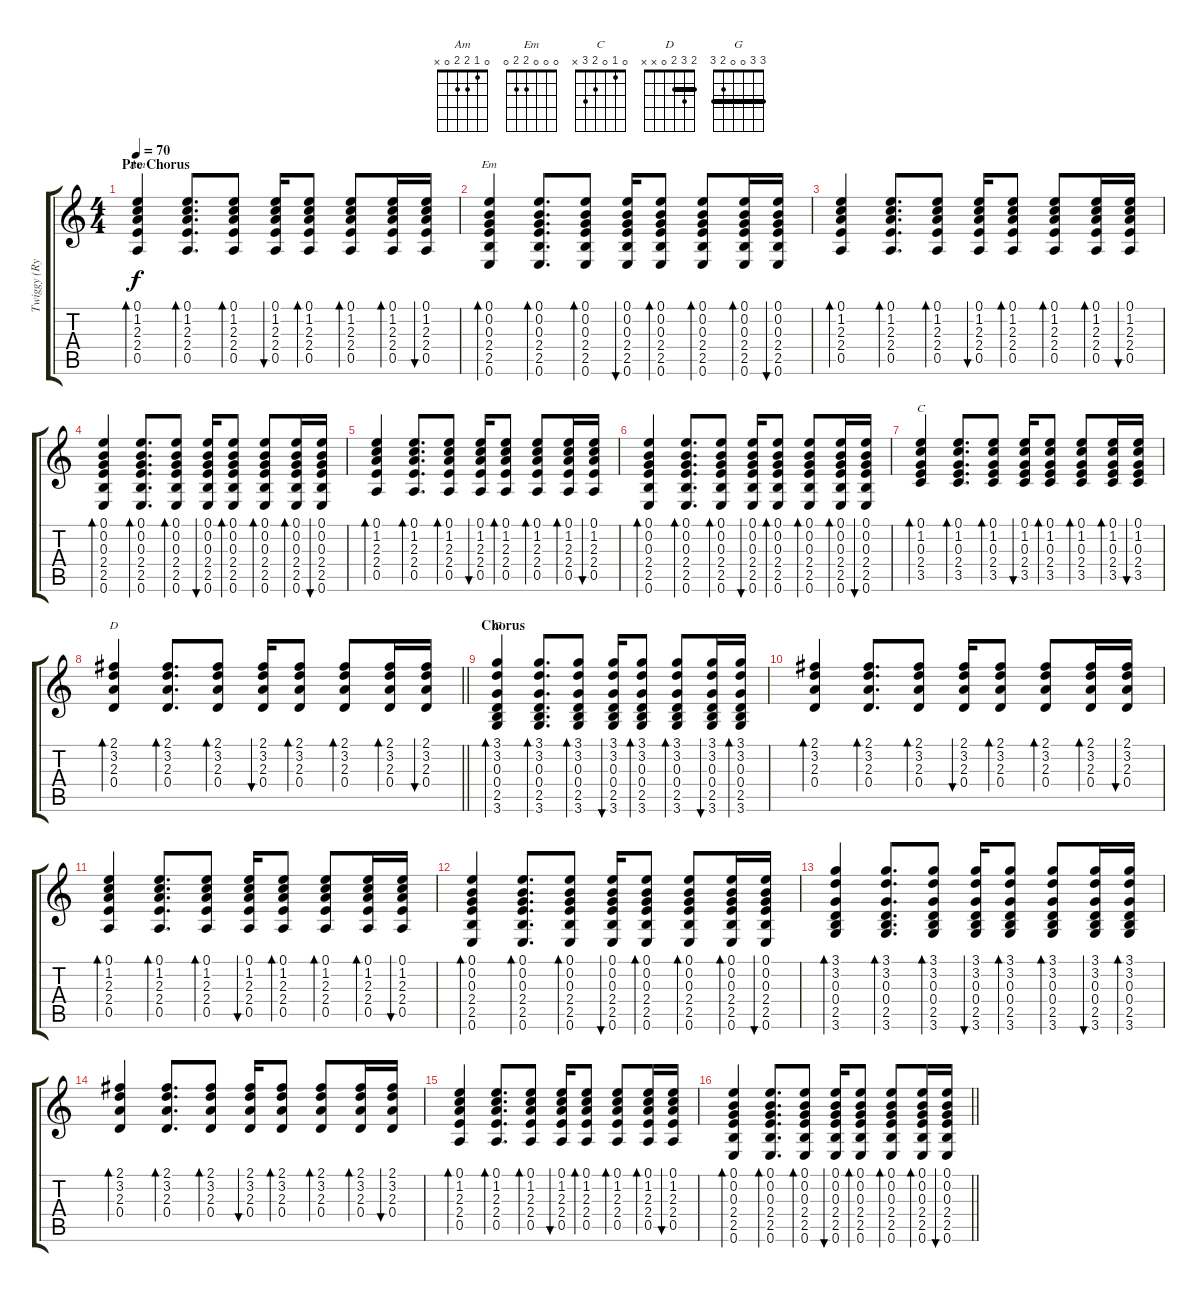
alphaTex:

\track ("Twiggy (Rythm)" "Twiggy (Ry") {instrument acousticguitarsteel}
\staff {score tabs}
\tuning (E4 B3 G3 D3 A2 E2) {hide}
\chord ("Am" 0 1 2 2 0 x)
\chord ("Em" 0 0 0 2 2 0)
\chord ("C" 0 1 0 2 3 x)
\chord ("D" 2 3 2 0 x x) {barre 2}
\chord ("G" 3 3 0 0 2 3) {barre 3}
\ts (4 4)
\section ("" "Pre Chorus")
\tempo 70
\clef g2
\ks c
(0.1 1.2 2.3 2.4 0.5).4{bd 60 ch "Am" dy f} (0.1 1.2 2.3 2.4 0.5).8{d bd 60} (0.1 1.2 2.3 2.4 0.5).8{bd 60} (0.1 1.2 2.3 2.4 0.5).16{bu 60} (0.1 1.2 2.3 2.4 0.5).8{bd 60} (0.1 1.2 2.3 2.4 0.5).8{bd 60} (0.1 1.2 2.3 2.4 0.5).16{bd 60} (0.1 1.2 2.3 2.4 0.5).16{bu 60} |
(0.1 0.2 0.3 2.4 2.5 0.6).4{bd 60 ch "Em"} (0.1 0.2 0.3 2.4 2.5 0.6).8{d bd 60} (0.1 0.2 0.3 2.4 2.5 0.6).8{bd 60} (0.1 0.2 0.3 2.4 2.5 0.6).16{bu 60} (0.1 0.2 0.3 2.4 2.5 0.6).8{bd 60} (0.1 0.2 0.3 2.4 2.5 0.6).8{bd 60} (0.1 0.2 0.3 2.4 2.5 0.6).16{bd 60} (0.1 0.2 0.3 2.4 2.5 0.6).16{bu 60} |
(0.1 1.2 2.3 2.4 0.5).4{bd 60} (0.1 1.2 2.3 2.4 0.5).8{d bd 60} (0.1 1.2 2.3 2.4 0.5).8{bd 60} (0.1 1.2 2.3 2.4 0.5).16{bu 60} (0.1 1.2 2.3 2.4 0.5).8{bd 60} (0.1 1.2 2.3 2.4 0.5).8{bd 60} (0.1 1.2 2.3 2.4 0.5).16{bd 60} (0.1 1.2 2.3 2.4 0.5).16{bu 60} |
(0.1 0.2 0.3 2.4 2.5 0.6).4{bd 60} (0.1 0.2 0.3 2.4 2.5 0.6).8{d bd 60} (0.1 0.2 0.3 2.4 2.5 0.6).8{bd 60} (0.1 0.2 0.3 2.4 2.5 0.6).16{bu 60} (0.1 0.2 0.3 2.4 2.5 0.6).8{bd 60} (0.1 0.2 0.3 2.4 2.5 0.6).8{bd 60} (0.1 0.2 0.3 2.4 2.5 0.6).16{bd 60} (0.1 0.2 0.3 2.4 2.5 0.6).16{bu 60} |
(0.1 1.2 2.3 2.4 0.5).4{bd 60} (0.1 1.2 2.3 2.4 0.5).8{d bd 60} (0.1 1.2 2.3 2.4 0.5).8{bd 60} (0.1 1.2 2.3 2.4 0.5).16{bu 60} (0.1 1.2 2.3 2.4 0.5).8{bd 60} (0.1 1.2 2.3 2.4 0.5).8{bd 60} (0.1 1.2 2.3 2.4 0.5).16{bd 60} (0.1 1.2 2.3 2.4 0.5).16{bu 60} |
(0.1 0.2 0.3 2.4 2.5 0.6).4{bd 60} (0.1 0.2 0.3 2.4 2.5 0.6).8{d bd 60} (0.1 0.2 0.3 2.4 2.5 0.6).8{bd 60} (0.1 0.2 0.3 2.4 2.5 0.6).16{bu 60} (0.1 0.2 0.3 2.4 2.5 0.6).8{bd 60} (0.1 0.2 0.3 2.4 2.5 0.6).8{bd 60} (0.1 0.2 0.3 2.4 2.5 0.6).16{bd 60} (0.1 0.2 0.3 2.4 2.5 0.6).16{bu 60} |
(0.1 1.2 0.3 2.4 3.5).4{bd 60 ch "C"} (0.1 1.2 0.3 2.4 3.5).8{d bd 60} (0.1 1.2 0.3 2.4 3.5).8{bd 60} (0.1 1.2 0.3 2.4 3.5).16{bu 60} (0.1 1.2 0.3 2.4 3.5).8{bd 60} (0.1 1.2 0.3 2.4 3.5).8{bd 60} (0.1 1.2 0.3 2.4 3.5).16{bd 60} (0.1 1.2 0.3 2.4 3.5).16{bu 60} |
\barLineRight lightlight
(2.1 3.2 2.3 0.4).4{bd 60 ch "D"} (2.1 3.2 2.3 0.4).8{d bd 60} (2.1 3.2 2.3 0.4).8{bd 60} (2.1 3.2 2.3 0.4).16{bu 60} (2.1 3.2 2.3 0.4).8{bd 60} (2.1 3.2 2.3 0.4).8{bd 60} (2.1 3.2 2.3 0.4).16{bd 60} (2.1 3.2 2.3 0.4).16{bu 60} |
\section ("" "Chorus")
(3.1 3.2 0.3 0.4 2.5 3.6).4{bd 60 ch "G"} (3.1 3.2 0.3 0.4 2.5 3.6).8{d bd 60} (3.1 3.2 0.3 0.4 2.5 3.6).8{bd 60} (3.1 3.2 0.3 0.4 2.5 3.6).16{bu 60} (3.1 3.2 0.3 0.4 2.5 3.6).8{bd 60} (3.1 3.2 0.3 0.4 2.5 3.6).8{bd 60} (3.1 3.2 0.3 0.4 2.5 3.6).16{bu 60} (3.1 3.2 0.3 0.4 2.5 3.6).16{bd 60} |
(2.1 3.2 2.3 0.4).4{bd 60} (2.1 3.2 2.3 0.4).8{d bd 60} (2.1 3.2 2.3 0.4).8{bd 60} (2.1 3.2 2.3 0.4).16{bu 60} (2.1 3.2 2.3 0.4).8{bd 60} (2.1 3.2 2.3 0.4).8{bd 60} (2.1 3.2 2.3 0.4).16{bd 60} (2.1 3.2 2.3 0.4).16{bu 60} |
(0.1 1.2 2.3 2.4 0.5).4{bd 60} (0.1 1.2 2.3 2.4 0.5).8{d bd 60} (0.1 1.2 2.3 2.4 0.5).8{bd 60} (0.1 1.2 2.3 2.4 0.5).16{bu 60} (0.1 1.2 2.3 2.4 0.5).8{bd 60} (0.1 1.2 2.3 2.4 0.5).8{bd 60} (0.1 1.2 2.3 2.4 0.5).16{bd 60} (0.1 1.2 2.3 2.4 0.5).16{bu 60} |
(0.1 0.2 0.3 2.4 2.5 0.6).4{bd 60} (0.1 0.2 0.3 2.4 2.5 0.6).8{d bd 60} (0.1 0.2 0.3 2.4 2.5 0.6).8{bd 60} (0.1 0.2 0.3 2.4 2.5 0.6).16{bu 60} (0.1 0.2 0.3 2.4 2.5 0.6).8{bd 60} (0.1 0.2 0.3 2.4 2.5 0.6).8{bd 60} (0.1 0.2 0.3 2.4 2.5 0.6).16{bd 60} (0.1 0.2 0.3 2.4 2.5 0.6).16{bu 60} |
(3.1 3.2 0.3 0.4 2.5 3.6).4{bd 60} (3.1 3.2 0.3 0.4 2.5 3.6).8{d bd 60} (3.1 3.2 0.3 0.4 2.5 3.6).8{bd 60} (3.1 3.2 0.3 0.4 2.5 3.6).16{bu 60} (3.1 3.2 0.3 0.4 2.5 3.6).8{bd 60} (3.1 3.2 0.3 0.4 2.5 3.6).8{bd 60} (3.1 3.2 0.3 0.4 2.5 3.6).16{bu 60} (3.1 3.2 0.3 0.4 2.5 3.6).16{bd 60} |
(2.1 3.2 2.3 0.4).4{bd 60} (2.1 3.2 2.3 0.4).8{d bd 60} (2.1 3.2 2.3 0.4).8{bd 60} (2.1 3.2 2.3 0.4).16{bu 60} (2.1 3.2 2.3 0.4).8{bd 60} (2.1 3.2 2.3 0.4).8{bd 60} (2.1 3.2 2.3 0.4).16{bd 60} (2.1 3.2 2.3 0.4).16{bu 60} |
(0.1 1.2 2.3 2.4 0.5).4{bd 60} (0.1 1.2 2.3 2.4 0.5).8{d bd 60} (0.1 1.2 2.3 2.4 0.5).8{bd 60} (0.1 1.2 2.3 2.4 0.5).16{bu 60} (0.1 1.2 2.3 2.4 0.5).8{bd 60} (0.1 1.2 2.3 2.4 0.5).8{bd 60} (0.1 1.2 2.3 2.4 0.5).16{bd 60} (0.1 1.2 2.3 2.4 0.5).16{bu 60} |
\barLineRight lightlight
(0.1 0.2 0.3 2.4 2.5 0.6).4{bd 60} (0.1 0.2 0.3 2.4 2.5 0.6).8{d bd 60} (0.1 0.2 0.3 2.4 2.5 0.6).8{bd 60} (0.1 0.2 0.3 2.4 2.5 0.6).16{bu 60} (0.1 0.2 0.3 2.4 2.5 0.6).8{bd 60} (0.1 0.2 0.3 2.4 2.5 0.6).8{bd 60} (0.1 0.2 0.3 2.4 2.5 0.6).16{bd 60} (0.1 0.2 0.3 2.4 2.5 0.6).16{bu 60}
